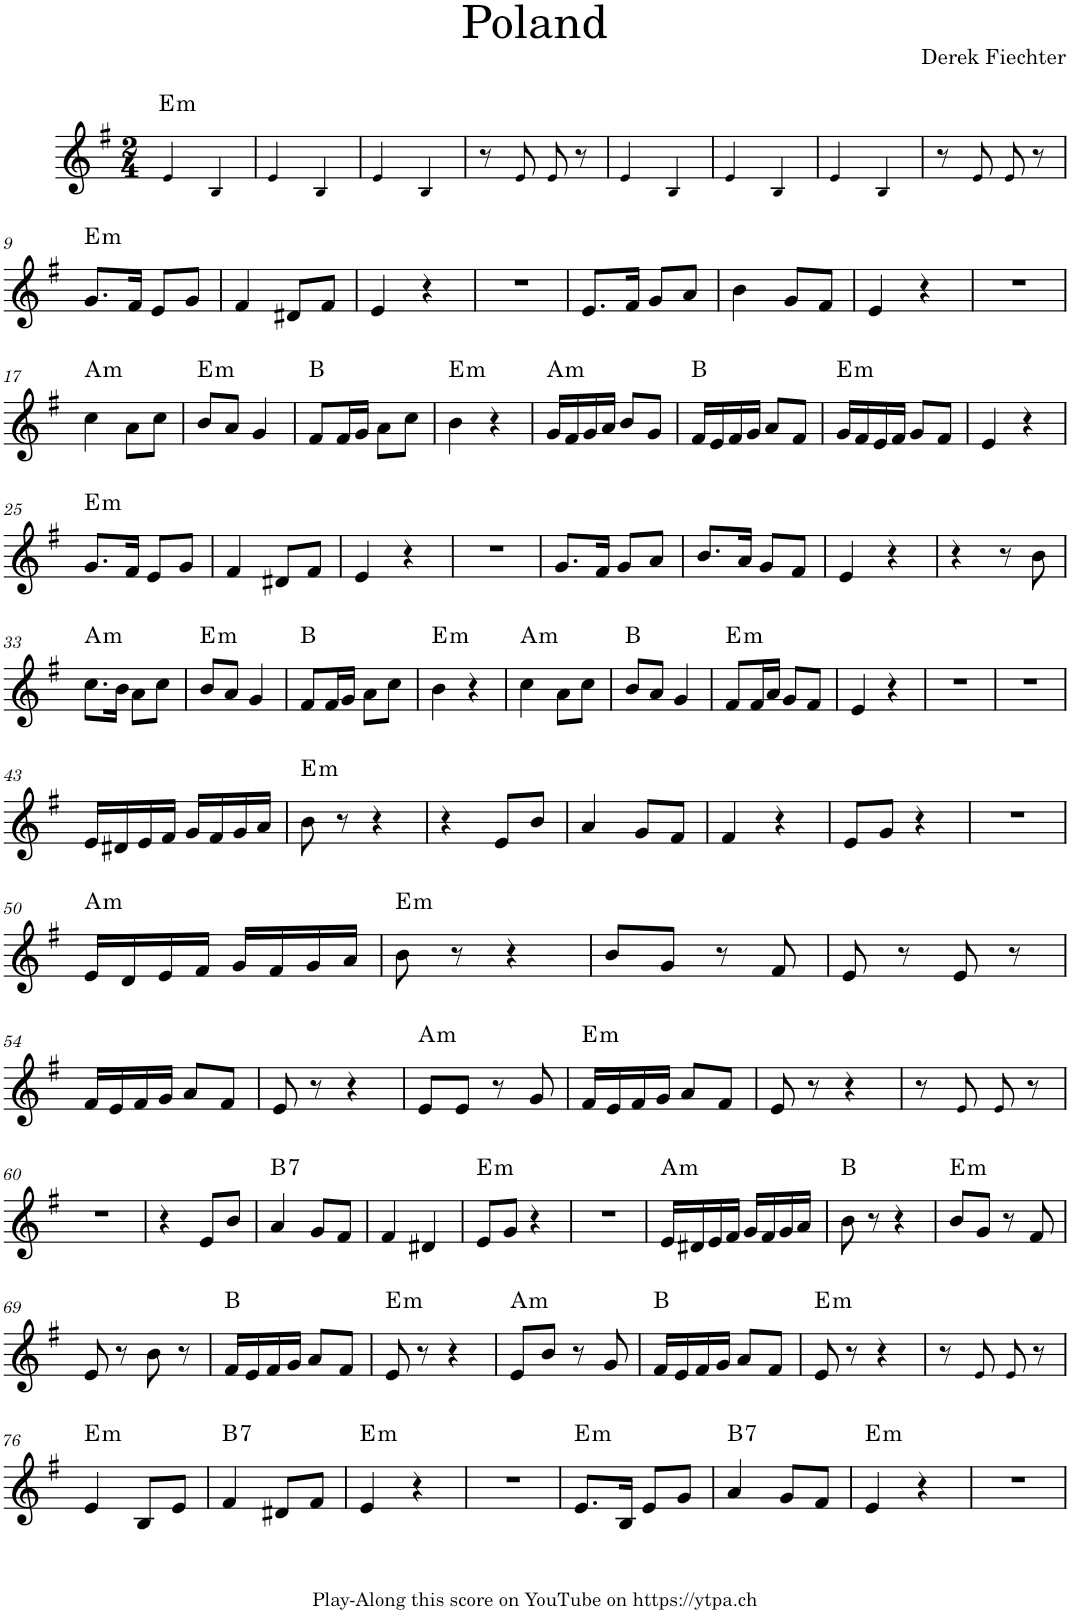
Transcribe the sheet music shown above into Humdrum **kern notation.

**kern	**harte
*part1	*part1
*staff1	*
*I"Piano	*
*I'Pno.	*
*clefG2	*
*k[f#]	*
*M2/4	*
=1	=1
!	!LO:H:kt=m
4e!/	E:min
4B!/	.
=2	=2
4e!/	.
4B!/	.
=3	=3
4e!/	.
4B!/	.
=4	=4
8r	.
8e!/	.
8e!/	.
8r	.
=5	=5
4e!/	.
4B!/	.
=6	=6
4e!/	.
4B!/	.
=7	=7
4e!/	.
4B!/	.
=8	=8
8r	.
8e!/	.
8e!/	.
8r	.
!!LO:LB:g=z
=9	=9
!	!LO:H:kt=m
8.g/L	E:min
16f#/Jk	.
8e/L	.
8g/J	.
=10	=10
4f#/	.
8d#X/L	.
8f#/J	.
=11	=11
4e/	.
4r	.
=12	=12
2r	.
=13	=13
8.e/L	.
16f#/Jk	.
8g/L	.
8a/J	.
=14	=14
4b\	.
8g/L	.
8f#/J	.
=15	=15
4e/	.
4r	.
=16	=16
2r	.
!!LO:LB:g=z
=17	=17
!	!LO:H:kt=m
4cc\	A:min
8a\L	.
8cc\J	.
=18	=18
!	!LO:H:kt=m
8b/L	E:min
8a/J	.
4g/	.
=19	=19
8f#/L	B:maj
16f#/L	.
16g/JJ	.
8a\L	.
8cc\J	.
=20	=20
!	!LO:H:kt=m
4b\	E:min
4r	.
=21	=21
!	!LO:H:kt=m
16g/LL	A:min
16f#/	.
16g/	.
16a/JJ	.
8b/L	.
8g/J	.
=22	=22
16f#/LL	B:maj
16e/	.
16f#/	.
16g/JJ	.
8a/L	.
8f#/J	.
=23	=23
!	!LO:H:kt=m
16g/LL	E:min
16f#/	.
16e/	.
16f#/JJ	.
8g/L	.
8f#/J	.
=24	=24
4e/	.
4r	.
!!LO:LB:g=z
=25	=25
!	!LO:H:kt=m
8.g/L	E:min
16f#/Jk	.
8e/L	.
8g/J	.
=26	=26
4f#/	.
8d#X/L	.
8f#/J	.
=27	=27
4e/	.
4r	.
=28	=28
2r	.
=29	=29
8.g/L	.
16f#/Jk	.
8g/L	.
8a/J	.
=30	=30
8.b/L	.
16a/Jk	.
8g/L	.
8f#/J	.
=31	=31
4e/	.
4r	.
=32	=32
4r	.
8r	.
8b\	.
!!LO:LB:g=z
=33	=33
!	!LO:H:kt=m
8.cc\L	A:min
16b\Jk	.
8a\L	.
8cc\J	.
=34	=34
!	!LO:H:kt=m
8b/L	E:min
8a/J	.
4g/	.
=35	=35
8f#/L	B:maj
16f#/L	.
16g/JJ	.
8a\L	.
8cc\J	.
=36	=36
!	!LO:H:kt=m
4b\	E:min
4r	.
=37	=37
!	!LO:H:kt=m
4cc\	A:min
8a\L	.
8cc\J	.
=38	=38
8b/L	B:maj
8a/J	.
4g/	.
=39	=39
!	!LO:H:kt=m
8f#/L	E:min
16f#/L	.
16a/JJ	.
8g/L	.
8f#/J	.
=40	=40
4e/	.
4r	.
=41	=41
2r	.
=42	=42
2r	.
!!LO:LB:g=z
=43	=43
16e/LL	.
16d#X/	.
16e/	.
16f#/JJ	.
16g/LL	.
16f#/	.
16g/	.
16a/JJ	.
=44	=44
!	!LO:H:kt=m
8b\	E:min
8r	.
4r	.
=45	=45
4r	.
8e/L	.
8b/J	.
=46	=46
4a/	.
8g/L	.
8f#/J	.
=47	=47
4f#/	.
4r	.
=48	=48
8e/L	.
8g/J	.
4r	.
=49	=49
2r	.
!!LO:LB:g=z
=50	=50
!	!LO:H:kt=m
16e/LL	A:min
16d/	.
16e/	.
16f#/JJ	.
16g/LL	.
16f#/	.
16g/	.
16a/JJ	.
=51	=51
!	!LO:H:kt=m
8b\	E:min
8r	.
4r	.
=52	=52
8b/L	.
8g/J	.
8r	.
8f#/	.
=53	=53
8e/	.
8r	.
8e/	.
8r	.
!!LO:LB:g=z
=54	=54
16f#/LL	.
16e/	.
16f#/	.
16g/JJ	.
8a/L	.
8f#/J	.
=55	=55
8e/	.
8r	.
4r	.
=56	=56
!	!LO:H:kt=m
8e/L	A:min
8e/J	.
8r	.
8g/	.
=57	=57
!	!LO:H:kt=m
16f#/LL	E:min
16e/	.
16f#/	.
16g/JJ	.
8a/L	.
8f#/J	.
=58	=58
8e/	.
8r	.
4r	.
=59	=59
8r	.
8e!/	.
8e!/	.
8r	.
!!LO:LB:g=z
=60	=60
2r	.
=61	=61
4r	.
8e/L	.
8b/J	.
=62	=62
!	!LO:H:kt=7
4a/	B:7
8g/L	.
8f#/J	.
=63	=63
4f#/	.
4d#X/	.
=64	=64
!	!LO:H:kt=m
8e/L	E:min
8g/J	.
4r	.
=65	=65
2r	.
=66	=66
!	!LO:H:kt=m
16e/LL	A:min
16d#X/	.
16e/	.
16f#/JJ	.
16g/LL	.
16f#/	.
16g/	.
16a/JJ	.
=67	=67
8b\	B:maj
8r	.
4r	.
=68	=68
!	!LO:H:kt=m
8b/L	E:min
8g/J	.
8r	.
8f#/	.
!!LO:LB:g=z
=69	=69
8e/	.
8r	.
8b\	.
8r	.
=70	=70
16f#/LL	B:maj
16e/	.
16f#/	.
16g/JJ	.
8a/L	.
8f#/J	.
=71	=71
!	!LO:H:kt=m
8e/	E:min
8r	.
4r	.
=72	=72
!	!LO:H:kt=m
8e/L	A:min
8b/J	.
8r	.
8g/	.
=73	=73
16f#/LL	B:maj
16e/	.
16f#/	.
16g/JJ	.
8a/L	.
8f#/J	.
=74	=74
!	!LO:H:kt=m
8e/	E:min
8r	.
4r	.
=75	=75
8r	.
8e!/	.
8e!/	.
8r	.
!!LO:LB:g=z
=76	=76
!	!LO:H:kt=m
4e/	E:min
8B/L	.
8e/J	.
=77	=77
!	!LO:H:kt=7
4f#/	B:7
8d#X/L	.
8f#/J	.
=78	=78
!	!LO:H:kt=m
4e/	E:min
4r	.
=79	=79
2r	.
=80	=80
!	!LO:H:kt=m
8.e/L	E:min
16B/Jk	.
8e/L	.
8g/J	.
=81	=81
!	!LO:H:kt=7
4a/	B:7
8g/L	.
8f#/J	.
=82	=82
!	!LO:H:kt=m
4e/	E:min
4r	.
=83	=83
2r	.
=	=
*-	*-
